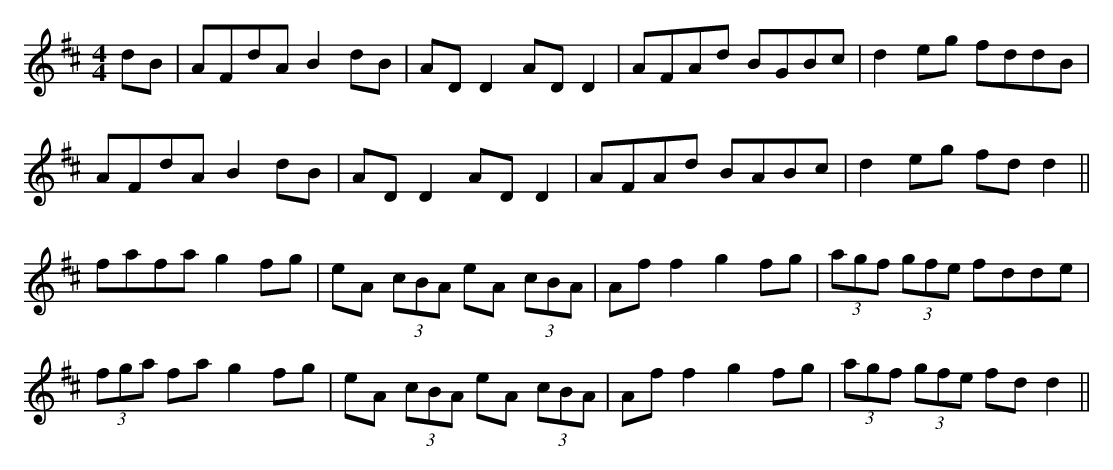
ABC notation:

X:1
M:4/4
K:D
dB|AFdA B2 dB|AD D2 AD D2|AFAd BGBc|d2 eg fddB|
AFdA B2 dB|AD D2 AD D2|AFAd BABc|d2 eg fd d2||
fafa g2 fg|eA (3cBA eA (3cBA|Af f2 g2 fg|(3agf (3gfe fdde|
(3fga fa g2 fg|eA (3cBA eA (3cBA|Af f2 g2 fg|(3agf (3gfe fd d2||
